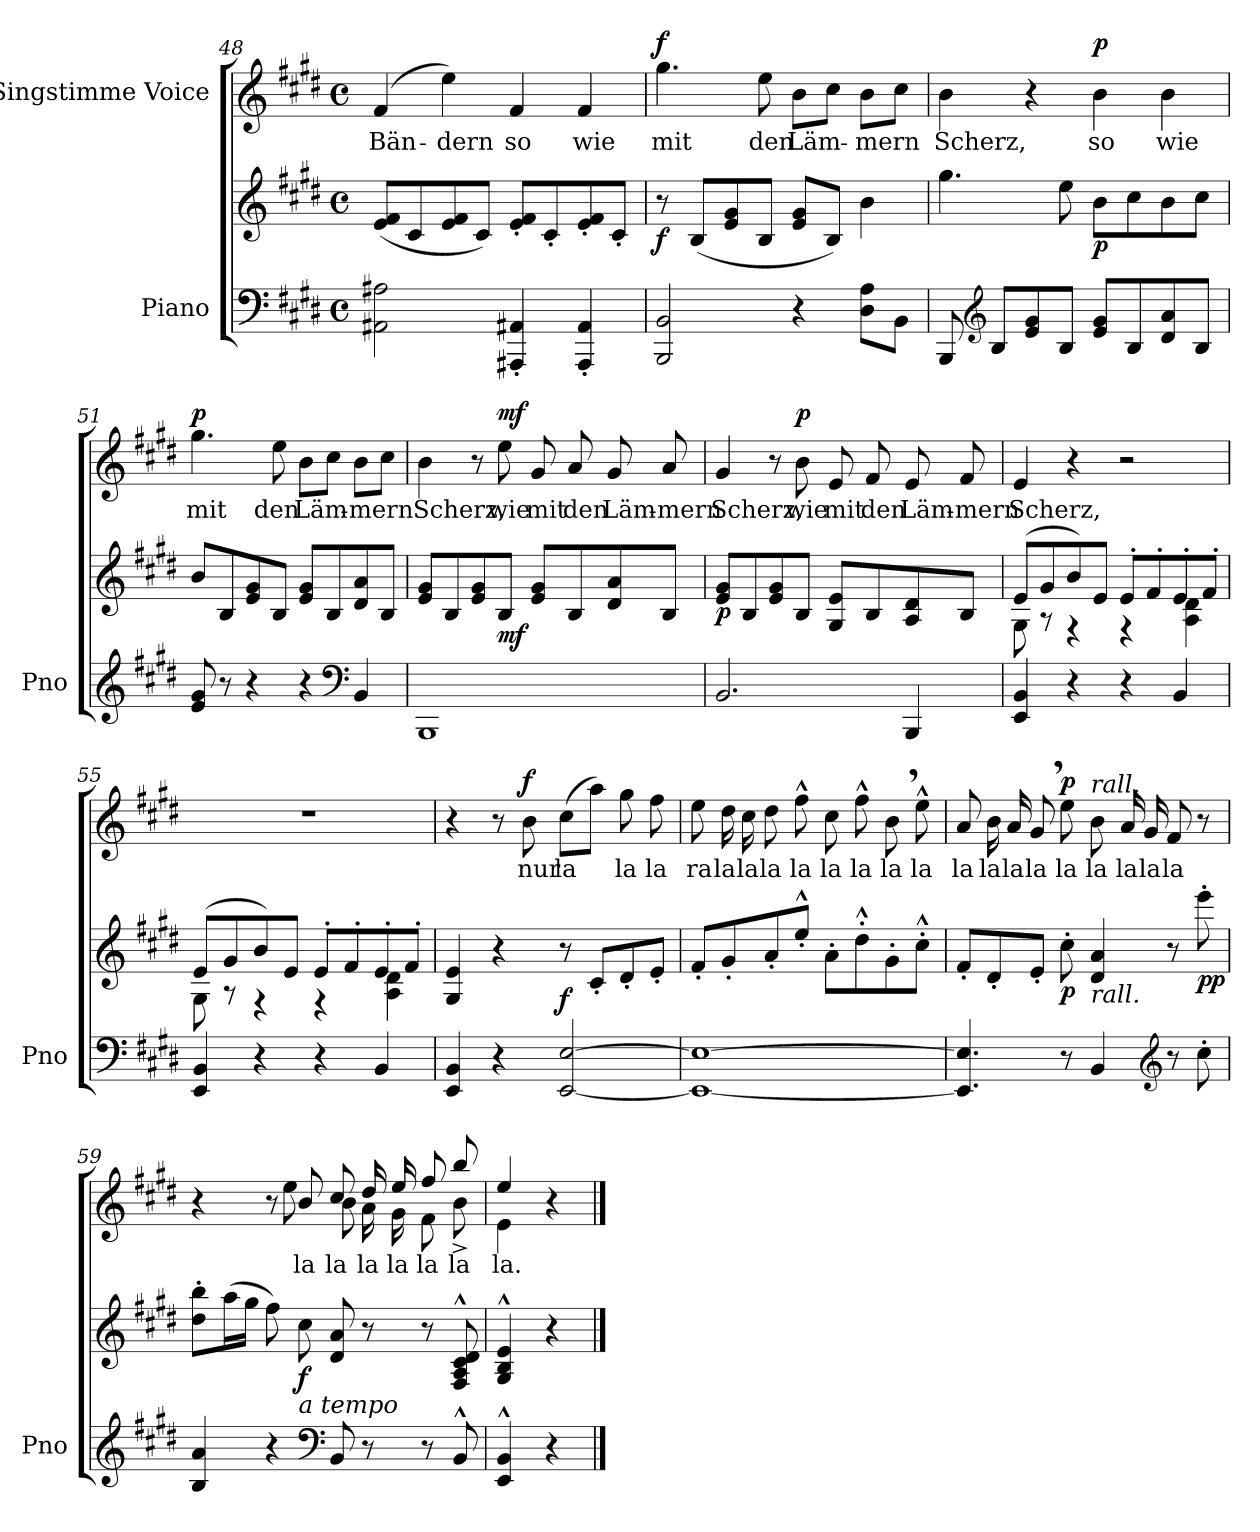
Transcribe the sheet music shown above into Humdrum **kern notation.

**kern	**kern	**dynam	**kern	**text	**dynam
*part2	*part2	*part2	*part1	*part1	*part1
*staff3	*staff2	*staff2/3	*staff1	*staff1	*staff1
*I"Piano	*	*	*I"Singstimme Voice	*	*
*I'Pno	*	*	*	*	*
*clefF4	*clefG2	*	*clefG2	*	*
*k[f#c#g#d#]	*k[f#c#g#d#]	*	*k[f#c#g#d#]	*	*
*M4/4	*M4/4	*	*M4/4	*	*
*met(c)	*met(c)	*	*met(c)	*	*
=48	=48	=48	=48	=48	=48
!	!	!	!	!LO:LY:b	!
2AA#X\ 2A#X\	(8e/ 8f#/L	.	(4f#/	Bän-	.
.	8c#/	.	.	.	.
!	!	!	!	!LO:LY:b	!
.	8e/ 8f#/	.	4ee\)	-dern	.
.	8c#/J)	.	.	.	.
!	!	!	!	!LO:LY:b	!
4AAA#X/' 4AA#X/'	8e/' 8f#/'L	.	4f#/	so	.
.	8c#'/	.	.	.	.
!	!	!	!	!LO:LY:b	!
4AAA#/' 4AA#/'	8e/' 8f#/'	.	4f#/	wie	.
.	8c#'/J	.	.	.	.
=49	=49	=49	=49	=49	=49
!	!	!LO:DY:b	!	!LO:LY:b	!LO:DY:a
2BBB/ 2BB/	8r	f	4.gg#\	mit	f
.	(8B/L	.	.	.	.
.	8e/ 8g#/	.	.	.	.
!	!	!	!	!LO:LY:b	!
.	8B/J	.	8ee\	den	.
!	!	!	!	!LO:LY:b	!
4r	8e/ 8g#/L	.	8b\L	Läm-	.
.	8B/J)	.	8cc#\J	.	.
!	!	!	!	!LO:LY:b	!
8D#\ 8A\L	4b\	.	8b\L	-mern	.
8BB\J	.	.	8cc#\J	.	.
!!LO:LB:g=z
=50	=50	=50	=50	=50	=50
!	!	!	!	!LO:LY:b	!
8BBB/	4.gg#\	.	4b\	Scherz,	.
*clefG2	*	*	*	*	*
8B/L	.	.	.	.	.
8e/ 8g#/	.	.	4r	.	.
8B/J	8ee\	.	.	.	.
!	!	!LO:DY:b	!	!LO:LY:b	!LO:DY:a
8e/ 8g#/L	8b\L	p	4b\	so	p
8B/	8cc#\	.	.	.	.
!	!	!	!	!LO:LY:b	!
8d#/ 8a/	8b\	.	4b\	wie	.
8B/J	8cc#\J	.	.	.	.
=51	=51	=51	=51	=51	=51
!	!	!	!	!LO:LY:b	!LO:DY:a
8e/ 8g#/	8b/L	.	4.gg#\	mit	p
8r	8B/	.	.	.	.
4r	8e/ 8g#/	.	.	.	.
!	!	!	!	!LO:LY:b	!
.	8B/J	.	8ee\	den	.
!	!	!	!	!LO:LY:b	!
4r	8e/ 8g#/L	.	8b\L	Läm-	.
.	8B/	.	8cc#\J	.	.
*clefF4	*	*	*	*	*
!	!	!	!	!LO:LY:b	!
4BB/	8d#/ 8a/	.	8b\L	-mern	.
.	8B/J	.	8cc#\J	.	.
=52	=52	=52	=52	=52	=52
!	!	!	!	!LO:LY:b	!
1BBB	8e/ 8g#/L	.	4b\	Scherz,	.
.	8B/	.	.	.	.
.	8e/ 8g#/	.	8r	.	.
!	!	!LO:DY:b	!	!LO:LY:b	!LO:DY:a
.	8B/J	mf	8ee\	wie	mf
!	!	!	!	!LO:LY:b	!
.	8e/ 8g#/L	.	8g#/	mit	.
!	!	!	!	!LO:LY:b	!
.	8B/	.	8a/	den	.
!	!	!	!	!LO:LY:b	!
.	8d#/ 8a/	.	8g#/	Läm-	.
!	!	!	!	!LO:LY:b	!
.	8B/J	.	8a/	-mern	.
!!LO:LB:g=z
=53	=53	=53	=53	=53	=53
!	!	!LO:DY:b	!	!LO:LY:b	!
2.BB/	8e/ 8g#/L	p	4g#/	Scherz,	.
.	8B/	.	.	.	.
.	8e/ 8g#/	.	8r	.	.
!	!	!	!	!LO:LY:b	!LO:DY:a
.	8B/J	.	8b\	wie	p
!	!	!	!	!LO:LY:b	!
.	8G#/ 8e/L	.	8e/	mit	.
!	!	!	!	!LO:LY:b	!
.	8B/	.	8f#/	den	.
!	!	!	!	!LO:LY:b	!
4BBB/	8A/ 8d#/	.	8e/	Läm-	.
!	!	!	!	!LO:LY:b	!
.	8B/J	.	8f#/	-mern	.
=54	=54	=54	=54	=54	=54
*	*^	*	*	*	*
!	!	!	!	!	!LO:LY:b	!
4EE/ 4BB/	(8e/L	8G#\	.	4e/	Scherz,	.
.	8g#/	8r	.	.	.	.
4r	8b/)	4r	.	4r	.	.
.	8e/J	.	.	.	.	.
4r	8e'/L	4r	.	2r	.	.
.	8f#'/	.	.	.	.	.
4BB/	8e'/	4A\ 4d#\	.	.	.	.
.	8f#'/J	.	.	.	.	.
=55	=55	=55	=55	=55	=55	=55
4EE/ 4BB/	(8e/L	8G#\	.	1r	.	.
.	8g#/	8r	.	.	.	.
4r	8b/)	4r	.	.	.	.
.	8e/J	.	.	.	.	.
4r	8e'/L	4r	.	.	.	.
.	8f#'/	.	.	.	.	.
4BB/	8e'/	4A\ 4d#\	.	.	.	.
.	8f#'/J	.	.	.	.	.
*	*v	*v	*	*	*	*
=56	=56	=56	=56	=56	=56
4EE/ 4BB/	4G#/ 4e/	.	4r	.	.
4r	4r	.	8r	.	.
!	!	!	!	!LO:LY:b	!LO:DY:a
.	.	.	8b\	nur	f
!	!	!LO:DY:a=2	!	!LO:LY:b	!
[2EE/ [2E/	8r	f	(8cc#\L	la	.
.	8c#'/L	.	8aa\J)	.	.
!	!	!	!	!LO:LY:b	!
.	8d#'/	.	8gg#\	la	.
!	!	!	!	!LO:LY:b	!
.	8e'/J	.	8ff#\	la	.
!!LO:LB:g=z
=57	=57	=57	=57	=57	=57
!	!	!	!	!LO:LY:b	!
1EE_ 1E_	8f#'/L	.	8ee\	ra	.
!	!	!	!	!LO:LY:b	!
.	8g#'/	.	16dd#\	la	.
!	!	!	!	!LO:LY:b	!
.	.	.	16cc#\	la	.
!	!	!	!	!LO:LY:b	!
.	8a'/	.	8dd#\	la	.
!	!	!	!	!LO:LY:b	!
.	8ee'^^/J	.	8ff#^^\	la	.
!	!	!	!	!LO:LY:b	!
.	8a'\L	.	8cc#\	la	.
!	!	!	!	!LO:LY:b	!
.	8dd#'^^\	.	8ff#^^\	la	.
!	!	!	!	!LO:LY:b	!
.	8g#'\	.	8b,\	la	.
!	!	!	!	!LO:LY:b	!
.	8cc#'^^\J	.	8ee^^\	la	.
=58	=58	=58	=58	=58	=58
!	!	!	!	!LO:LY:b	!
4.EE/] 4.E/]	8f#'/L	.	8a/	la	.
!	!	!	!	!LO:LY:b	!
.	8d#'/	.	16b\	la	.
!	!	!	!	!LO:LY:b	!
.	.	.	16a/	la	.
!	!	!	!	!LO:LY:b	!
.	8e'/J	.	8g#,/	la	.
!	!	!LO:DY:b	!	!LO:LY:b	!LO:DY:a
8r	8cc#'\	p	8ee\	la	p
!	!	!	!LO:TX:a:i:t=rall.	!	!
!	!LO:TX:b:i:t=rall.	!	!	!	!
!	!	!	!	!LO:LY:b	!
4BB/	4d#/ 4a/	.	8b\	la	.
!	!	!	!	!LO:LY:b	!
.	.	.	16a/	la	.
!	!	!	!	!LO:LY:b	!
.	.	.	16g#/	la	.
*clefG2	*	*	*	*	*
!	!	!	!	!LO:LY:b	!
8r	8r	.	8f#/	la	.
!	!	!LO:DY:b	!	!	!
8cc#'\	8eee'\	pp	8r	.	.
=59	=59	=59	=59	=59	=59
*	*	*	*^	*	*
4B/ 4a/	8dd#\' 8bb\'L	.	4r	4.ryy	.	.
.	(16aa\L	.	.	.	.	.
.	16gg#\JJ	.	.	.	.	.
4r	8ff#\)	.	8r	.	.	.
!	!LO:TX:b:i:t=a tempo	!	!	!	!	!
!	!	!LO:DY:b	!	!	!LO:LY:b	!LO:DY:a
!	!	!	!	!	!	!LO:DY:n=1:a
.	8cc#\	f	8b!/	8ee\	la	f other-dynamics
*clefF4	*	*	*	*	*	*
!	!	!	!	!	!LO:LY:b	!
8BB/	8d#/ 8a/	.	8cc#!/	8b\	la	.
!	!	!	!	!	!LO:LY:b	!
8r	8r	.	16dd#!/	16a\	la	.
!	!	!	!	!	!LO:LY:b	!
.	.	.	16ee!/	16g#\	la	.
!	!	!	!	!	!LO:LY:b	!
8r	8r	.	8ff#!/	8f#\	la	.
!	!	!	!	!	!LO:LY:b	!
8BB^^/	8F#/^^ 8A/^^ 8c#/^^ 8d#/^^	.	8bb!/	8b^>\	la	.
=60	=60	=60	=60	=60	=60	=60
!	!	!	!	!	!LO:LY:b	!
4EE/^^ 4BB/^^	4G#/^^ 4B/^^ 4e/^^	.	4ee!/	4e\	la.	.
4r	4r	.	4r	4ryy	.	.
*	*	*	*v	*v	*	*
==	==	==	==	==	==
*-	*-	*-	*-	*-	*-
